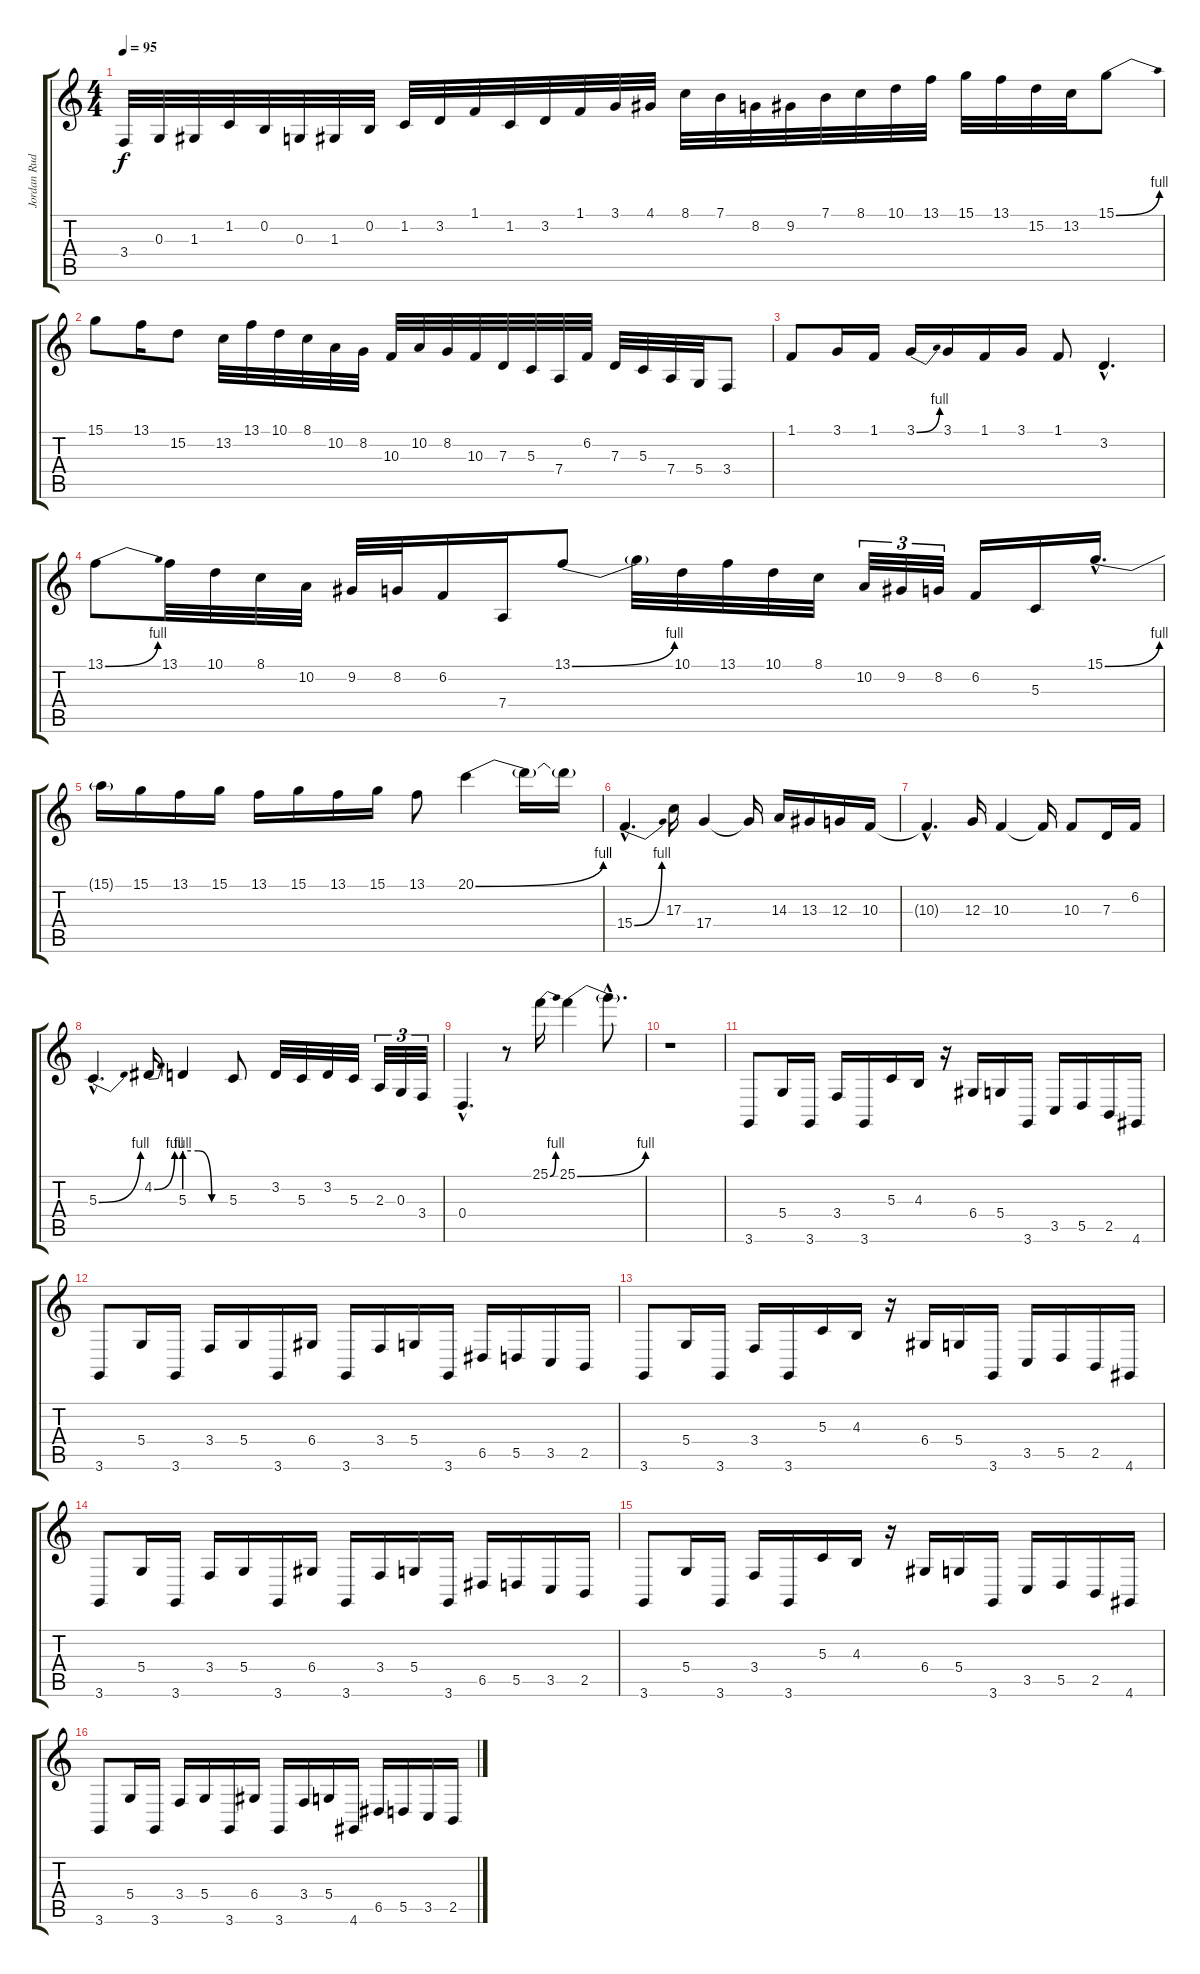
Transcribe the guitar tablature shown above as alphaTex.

\track ("Jordan Rudess" "Jordan Rud") {instrument sitar}
\staff {score tabs}
\tuning (E4 B3 G3 D3 A2 E2) {hide}
\ts (4 4)
\tempo 95
\clef g2
\ks c
3.4.32{dy f} 0.3.32 1.3.32 1.2.32 0.2.32 0.3.32 1.3.32 0.2.32 1.2.32 3.2.32 1.1.32 1.2.32 3.2.32 1.1.32 3.1.32 4.1.32 8.1.32 7.1.32 8.2.32 9.2.32 7.1.32 8.1.32 10.1.32 13.1.32 15.1.32 13.1.32 15.2.32 13.2.32 15.1{be (bend 0 0 60 4)}.8 |
15.1.8 13.1.16 15.2.8 13.2.32 13.1.32 10.1.32 8.1.32 10.2.32 8.2.32 10.3.32 10.2.32 8.2.32 10.3.32 7.3.32 5.3.32 7.4.32 6.2.32 7.3.32 5.3.32 7.4.32 5.4.32 3.4.8 |
1.1.8 3.1.16 1.1.16 3.1{be (bend 0 0 60 4)}.16 3.1.16 1.1.16 3.1.16 1.1.8 3.2{hac}.4{d} |
13.1{be (bend 0 0 60 4)}.8 13.1.32 10.1.32 8.1.32 10.2.32 9.2.32 8.2.32 6.2.16 7.4.16 13.1{be (bend 0 0 60 4)}.8 13.1{t}.32 10.1.32 13.1.32 10.1.32 8.1.32 10.2.32{tu (3 2)} 9.2.32{tu (3 2)} 8.2.32{tu (3 2)} 6.2.16 5.3.16 15.1{be (bend 0 0 60 4) hac}.16{d} |
15.1{t}.16 15.1.16 13.1.16 15.1.16 13.1.16 15.1.16 13.1.16 15.1.16 13.1.8 20.1{be (bend 0 0 60 4)}.4 20.1{t}.16 20.1{t}.16 |
15.4{be (bend 0 0 60 4) hac}.4{d} 17.3.16 17.4.4 17.4{t}.16 14.3.16 13.3.16 12.3.16 10.3.16 |
10.3{hac t}.4{d} 12.3.16 10.3.4 10.3{t}.16 10.3.8 7.3.16 6.2.16 |
5.3{be (bend 0 0 60 4) hac}.4{d} 4.2{be (bend 0 0 60 4)}.16 5.3{be (custom 0 4 20 4 40 0 60 0)}.4 5.3.8 3.2.32 5.3.32 3.2.32 5.3.32 2.3.32{tu (3 2)} 0.3.32{tu (3 2)} 3.4.32{tu (3 2)} |
0.4{hac}.4{d} r.8 25.1{be (bend 0 0 60 4)}.16 25.1{be (bend 0 0 60 4)}.4 25.1{hac t}.8{d} |
r.1 |
3.6.8{volume 11} 5.4.16 3.6.16 3.4.16 3.6.16 5.3.16 4.3.16 r.16 6.4.16 5.4.16 3.6.16 3.5.16 5.5.16 2.5.16 4.6.16 |
3.6.8 5.4.16 3.6.16 3.4.16 5.4.16 3.6.16 6.4.16 3.6.16 3.4.16 5.4.16 3.6.16 6.5.16 5.5.16 3.5.16 2.5.16 |
3.6.8 5.4.16 3.6.16 3.4.16 3.6.16 5.3.16 4.3.16 r.16 6.4.16 5.4.16 3.6.16 3.5.16 5.5.16 2.5.16 4.6.16 |
3.6.8 5.4.16 3.6.16 3.4.16 5.4.16 3.6.16 6.4.16 3.6.16 3.4.16 5.4.16 3.6.16 6.5.16 5.5.16 3.5.16 2.5.16 |
3.6.8 5.4.16 3.6.16 3.4.16 3.6.16 5.3.16 4.3.16 r.16 6.4.16 5.4.16 3.6.16 3.5.16 5.5.16 2.5.16 4.6.16 |
3.6.8 5.4.16 3.6.16 3.4.16 5.4.16 3.6.16 6.4.16 3.6.16 3.4.16 5.4.16 4.6.16 6.5.16 5.5.16 3.5.16 2.5.16
